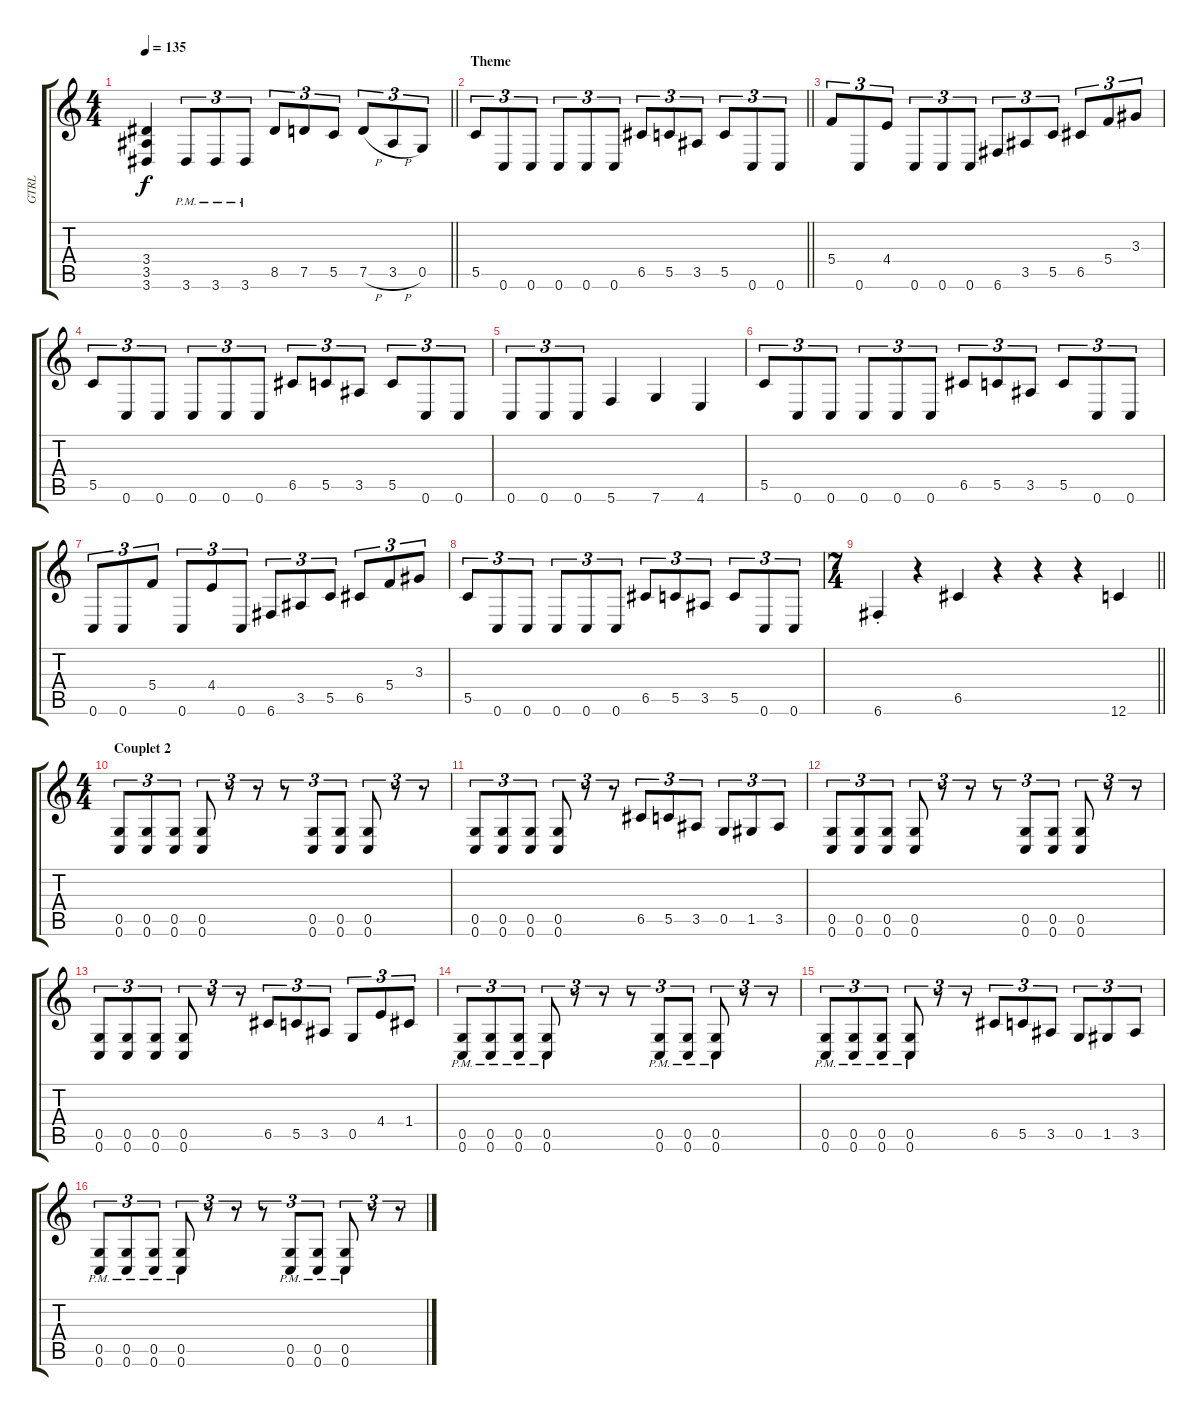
\track ("GTRL" "GTRL") {instrument distortionguitar}
\staff {score tabs}
\tuning (D4 A3 F3 C3 G2 C2) {hide}
\ts (4 4)
\tempo 135
\clef g2
\barLineRight lightlight
\ks c
(3.4 3.5 3.6).4{dy f} 3.6{pm}.8{tu (3 2)} 3.6{pm}.8{tu (3 2)} 3.6{pm}.8{tu (3 2)} 8.5.8{tu (3 2)} 7.5.8{tu (3 2)} 5.5.8{tu (3 2)} 7.5{h}.8{tu (3 2)} 3.5{h}.8{tu (3 2)} 0.5.8{tu (3 2)} |
\section ("" "Theme")
\barLineRight lightlight
5.5.8{tu (3 2)} 0.6.8{tu (3 2)} 0.6.8{tu (3 2)} 0.6.8{tu (3 2)} 0.6.8{tu (3 2)} 0.6.8{tu (3 2)} 6.5.8{tu (3 2)} 5.5.8{tu (3 2)} 3.5.8{tu (3 2)} 5.5.8{tu (3 2)} 0.6.8{tu (3 2)} 0.6.8{tu (3 2)} |
5.4.8{tu (3 2)} 0.6.8{tu (3 2)} 4.4.8{tu (3 2)} 0.6.8{tu (3 2)} 0.6.8{tu (3 2)} 0.6.8{tu (3 2)} 6.6.8{tu (3 2)} 3.5.8{tu (3 2)} 5.5.8{tu (3 2)} 6.5.8{tu (3 2)} 5.4.8{tu (3 2)} 3.3.8{tu (3 2)} |
5.5.8{tu (3 2)} 0.6.8{tu (3 2)} 0.6.8{tu (3 2)} 0.6.8{tu (3 2)} 0.6.8{tu (3 2)} 0.6.8{tu (3 2)} 6.5.8{tu (3 2)} 5.5.8{tu (3 2)} 3.5.8{tu (3 2)} 5.5.8{tu (3 2)} 0.6.8{tu (3 2)} 0.6.8{tu (3 2)} |
0.6.8{tu (3 2)} 0.6.8{tu (3 2)} 0.6.8{tu (3 2)} 5.6.4 7.6.4 4.6.4 |
5.5.8{tu (3 2)} 0.6.8{tu (3 2)} 0.6.8{tu (3 2)} 0.6.8{tu (3 2)} 0.6.8{tu (3 2)} 0.6.8{tu (3 2)} 6.5.8{tu (3 2)} 5.5.8{tu (3 2)} 3.5.8{tu (3 2)} 5.5.8{tu (3 2)} 0.6.8{tu (3 2)} 0.6.8{tu (3 2)} |
0.6.8{tu (3 2)} 0.6.8{tu (3 2)} 5.4.8{tu (3 2)} 0.6.8{tu (3 2)} 4.4.8{tu (3 2)} 0.6.8{tu (3 2)} 6.6.8{tu (3 2)} 3.5.8{tu (3 2)} 5.5.8{tu (3 2)} 6.5.8{tu (3 2)} 5.4.8{tu (3 2)} 3.3.8{tu (3 2)} |
5.5.8{tu (3 2)} 0.6.8{tu (3 2)} 0.6.8{tu (3 2)} 0.6.8{tu (3 2)} 0.6.8{tu (3 2)} 0.6.8{tu (3 2)} 6.5.8{tu (3 2)} 5.5.8{tu (3 2)} 3.5.8{tu (3 2)} 5.5.8{tu (3 2)} 0.6.8{tu (3 2)} 0.6.8{tu (3 2)} |
\ts (7 4)
\barLineRight lightlight
6.6{st}.4 r.4 6.5.4 r.4 r.4 r.4 12.6.4 |
\ts (4 4)
\section ("" "Couplet 2")
(0.5 0.6).8{tu (3 2)} (0.5 0.6).8{tu (3 2)} (0.5 0.6).8{tu (3 2)} (0.5 0.6).8{tu (3 2)} r.8{tu (3 2)} r.8{tu (3 2)} r.8{tu (3 2)} (0.5 0.6).8{tu (3 2)} (0.5 0.6).8{tu (3 2)} (0.5 0.6).8{tu (3 2)} r.8{tu (3 2)} r.8{tu (3 2)} |
(0.5 0.6).8{tu (3 2)} (0.5 0.6).8{tu (3 2)} (0.5 0.6).8{tu (3 2)} (0.5 0.6).8{tu (3 2)} r.8{tu (3 2)} r.8{tu (3 2)} 6.5.8{tu (3 2)} 5.5.8{tu (3 2)} 3.5.8{tu (3 2)} 0.5.8{tu (3 2)} 1.5.8{tu (3 2)} 3.5.8{tu (3 2)} |
(0.5 0.6).8{tu (3 2)} (0.5 0.6).8{tu (3 2)} (0.5 0.6).8{tu (3 2)} (0.5 0.6).8{tu (3 2)} r.8{tu (3 2)} r.8{tu (3 2)} r.8{tu (3 2)} (0.5 0.6).8{tu (3 2)} (0.5 0.6).8{tu (3 2)} (0.5 0.6).8{tu (3 2)} r.8{tu (3 2)} r.8{tu (3 2)} |
(0.5 0.6).8{tu (3 2)} (0.5 0.6).8{tu (3 2)} (0.5 0.6).8{tu (3 2)} (0.5 0.6).8{tu (3 2)} r.8{tu (3 2)} r.8{tu (3 2)} 6.5.8{tu (3 2)} 5.5.8{tu (3 2)} 3.5.8{tu (3 2)} 0.5.8{tu (3 2)} 4.4.8{tu (3 2)} 1.4.8{tu (3 2)} |
(0.5{pm} 0.6{pm}).8{tu (3 2)} (0.5{pm} 0.6{pm}).8{tu (3 2)} (0.5{pm} 0.6{pm}).8{tu (3 2)} (0.5{pm} 0.6{pm}).8{tu (3 2)} r.8{tu (3 2)} r.8{tu (3 2)} r.8{tu (3 2)} (0.5{pm} 0.6{pm}).8{tu (3 2)} (0.5{pm} 0.6{pm}).8{tu (3 2)} (0.5{pm} 0.6{pm}).8{tu (3 2)} r.8{tu (3 2)} r.8{tu (3 2)} |
(0.5{pm} 0.6{pm}).8{tu (3 2)} (0.5{pm} 0.6{pm}).8{tu (3 2)} (0.5{pm} 0.6{pm}).8{tu (3 2)} (0.5{pm} 0.6{pm}).8{tu (3 2)} r.8{tu (3 2)} r.8{tu (3 2)} 6.5.8{tu (3 2)} 5.5.8{tu (3 2)} 3.5.8{tu (3 2)} 0.5.8{tu (3 2)} 1.5.8{tu (3 2)} 3.5.8{tu (3 2)} |
(0.5{pm} 0.6{pm}).8{tu (3 2)} (0.5{pm} 0.6{pm}).8{tu (3 2)} (0.5{pm} 0.6{pm}).8{tu (3 2)} (0.5{pm} 0.6{pm}).8{tu (3 2)} r.8{tu (3 2)} r.8{tu (3 2)} r.8{tu (3 2)} (0.5{pm} 0.6{pm}).8{tu (3 2)} (0.5{pm} 0.6{pm}).8{tu (3 2)} (0.5{pm} 0.6{pm}).8{tu (3 2)} r.8{tu (3 2)} r.8{tu (3 2)}
